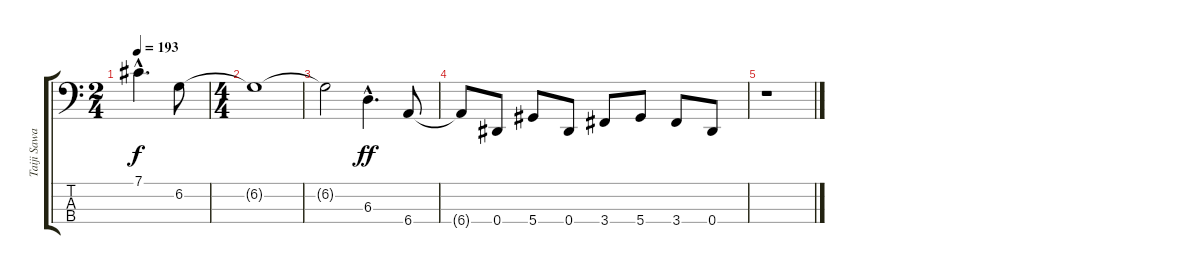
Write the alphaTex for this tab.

\track ("Taiji Sawada (Taiji)" "Taiji Sawa") {instrument electricbasspick}
\staff {score tabs}
\tuning (Gb2 Db2 Ab1 Eb1) {hide}
\ts (2 4)
\tempo 193
\clef f4
\ks c
7.1{hac t}.4{d dy f} 6.2.8 |
\ts (4 4)
6.2{t}.1 |
6.2{t}.2 6.3{hac}.4{d dy ff} 6.4.8 |
6.4{t}.8 0.4.8 5.4.8 0.4.8 3.4.8 5.4.8 3.4.8 0.4.8 |
r.1
